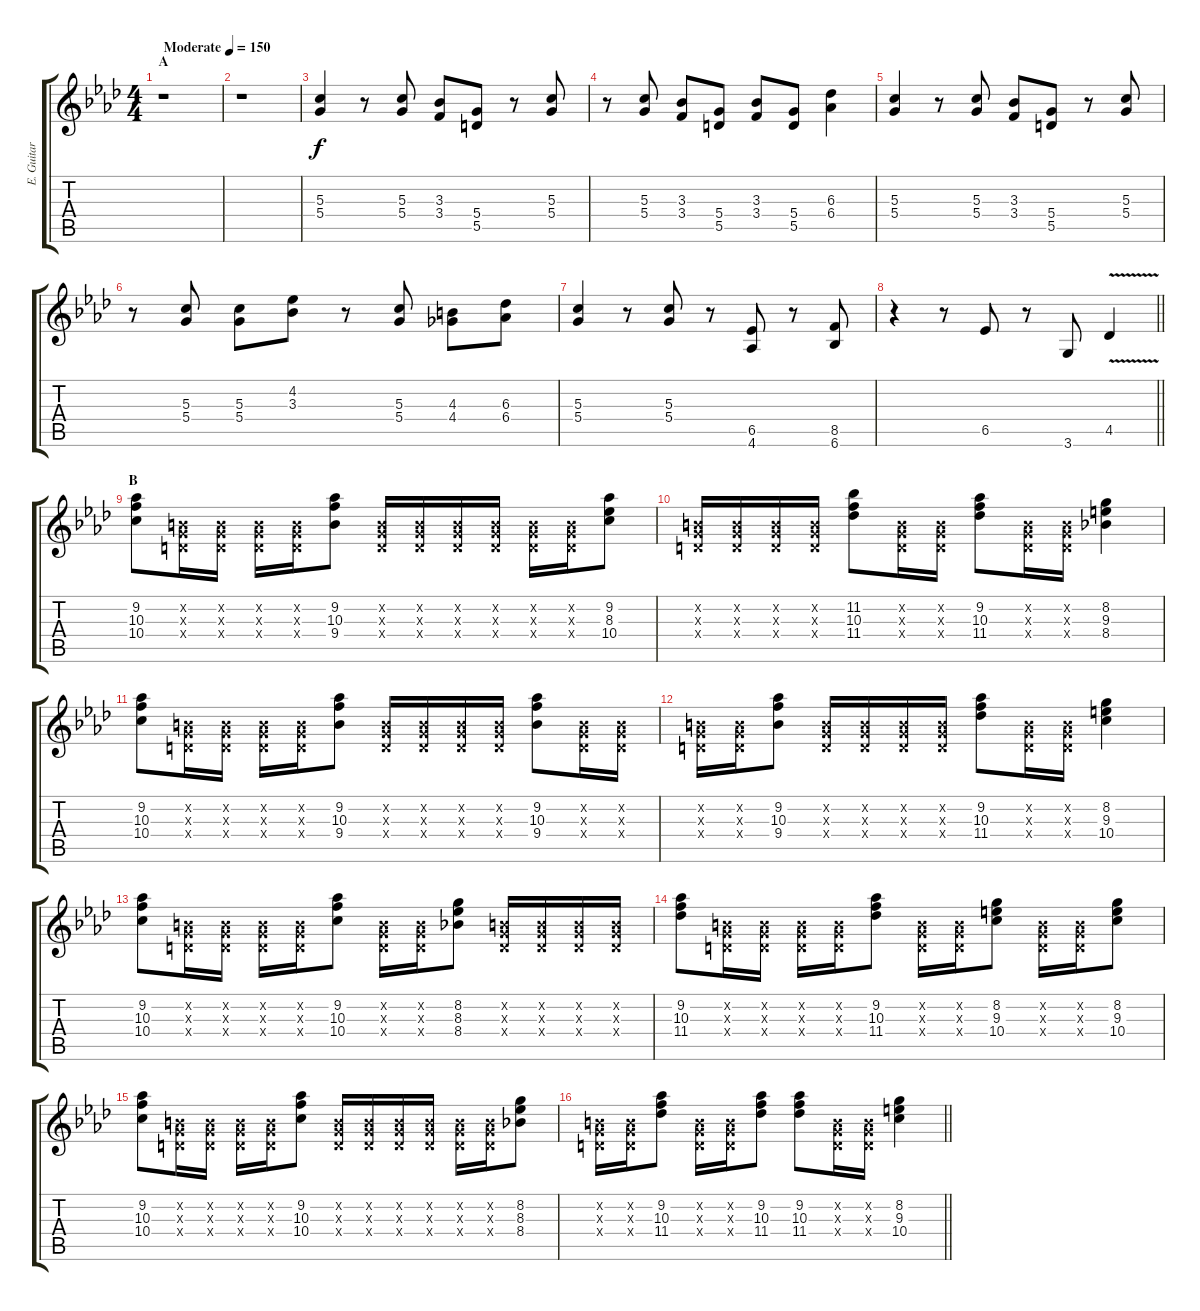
\track ("E. Guitar I" "E. Guitar ") {instrument overdrivenguitar}
\staff {score tabs}
\tuning (E4 B3 G3 D3 A2 E2) {hide}
\ts (4 4)
\section ("" "A")
\tempo (150 "Moderate")
\clef g2
\ks ab
r.1{dy f instrument overdrivenguitar} |
r.1 |
(5.3 5.4).4 r.8 (5.3 5.4).8 (3.3 3.4).8 (5.4 5.5).8 r.8 (5.3 5.4).8 |
r.8 (5.3 5.4).8 (3.3 3.4).8 (5.4 5.5).8 (3.3 3.4).8 (5.4 5.5).8 (6.3 6.4).4 |
(5.3 5.4).4 r.8 (5.3 5.4).8 (3.3 3.4).8 (5.4 5.5).8 r.8 (5.3 5.4).8 |
r.8 (5.3 5.4).8 (5.3 5.4).8 (4.2 3.3).8 r.8 (5.3 5.4).8 (4.3 4.4).8 (6.3 6.4).8 |
(5.3 5.4).4 r.8 (5.3 5.4).8 r.8 (6.5 4.6).8 r.8 (8.5 6.6).8 |
\barLineRight lightlight
r.4 r.8 6.5.8 r.8 3.6.8 4.5{v}.4 |
\section ("" "B")
(9.2 10.3 10.4).8 (0.2{x} 0.3{x} 0.4{x}).16 (0.2{x} 0.3{x} 0.4{x}).16 (0.2{x} 0.3{x} 0.4{x}).16 (0.2{x} 0.3{x} 0.4{x}).16 (9.2 10.3 9.4).8 (0.2{x} 0.3{x} 0.4{x}).16 (0.2{x} 0.3{x} 0.4{x}).16 (0.2{x} 0.3{x} 0.4{x}).16 (0.2{x} 0.3{x} 0.4{x}).16 (0.2{x} 0.3{x} 0.4{x}).16 (0.2{x} 0.3{x} 0.4{x}).16 (9.2 8.3 10.4).8 |
(0.2{x} 0.3{x} 0.4{x}).16 (0.2{x} 0.3{x} 0.4{x}).16 (0.2{x} 0.3{x} 0.4{x}).16 (0.2{x} 0.3{x} 0.4{x}).16 (11.2 10.3 11.4).8 (0.2{x} 0.3{x} 0.4{x}).16 (0.2{x} 0.3{x} 0.4{x}).16 (9.2 10.3 11.4).8 (0.2{x} 0.3{x} 0.4{x}).16 (0.2{x} 0.3{x} 0.4{x}).16 (8.2 9.3 8.4).4 |
(9.2 10.3 10.4).8 (0.2{x} 0.3{x} 0.4{x}).16 (0.2{x} 0.3{x} 0.4{x}).16 (0.2{x} 0.3{x} 0.4{x}).16 (0.2{x} 0.3{x} 0.4{x}).16 (9.2 10.3 9.4).8 (0.2{x} 0.3{x} 0.4{x}).16 (0.2{x} 0.3{x} 0.4{x}).16 (0.2{x} 0.3{x} 0.4{x}).16 (0.2{x} 0.3{x} 0.4{x}).16 (9.2 10.3 9.4).8 (0.2{x} 0.3{x} 0.4{x}).16 (0.2{x} 0.3{x} 0.4{x}).16 |
(0.2{x} 0.3{x} 0.4{x}).16 (0.2{x} 0.3{x} 0.4{x}).16 (9.2 10.3 9.4).8 (0.2{x} 0.3{x} 0.4{x}).16 (0.2{x} 0.3{x} 0.4{x}).16 (0.2{x} 0.3{x} 0.4{x}).16 (0.2{x} 0.3{x} 0.4{x}).16 (9.2 10.3 11.4).8 (0.2{x} 0.3{x} 0.4{x}).16 (0.2{x} 0.3{x} 0.4{x}).16 (8.2 9.3 10.4).4 |
(9.2 10.3 10.4).8 (0.2{x} 0.3{x} 0.4{x}).16 (0.2{x} 0.3{x} 0.4{x}).16 (0.2{x} 0.3{x} 0.4{x}).16 (0.2{x} 0.3{x} 0.4{x}).16 (9.2 10.3 10.4).8 (0.2{x} 0.3{x} 0.4{x}).16 (0.2{x} 0.3{x} 0.4{x}).16 (8.2 8.3 8.4).8 (0.2{x} 0.3{x} 0.4{x}).16 (0.2{x} 0.3{x} 0.4{x}).16 (0.2{x} 0.3{x} 0.4{x}).16 (0.2{x} 0.3{x} 0.4{x}).16 |
(9.2 10.3 11.4).8 (0.2{x} 0.3{x} 0.4{x}).16 (0.2{x} 0.3{x} 0.4{x}).16 (0.2{x} 0.3{x} 0.4{x}).16 (0.2{x} 0.3{x} 0.4{x}).16 (9.2 10.3 11.4).8 (0.2{x} 0.3{x} 0.4{x}).16 (0.2{x} 0.3{x} 0.4{x}).16 (8.2 9.3 10.4).8 (0.2{x} 0.3{x} 0.4{x}).16 (0.2{x} 0.3{x} 0.4{x}).16 (8.2 9.3 10.4).8 |
(9.2 10.3 10.4).8 (0.2{x} 0.3{x} 0.4{x}).16 (0.2{x} 0.3{x} 0.4{x}).16 (0.2{x} 0.3{x} 0.4{x}).16 (0.2{x} 0.3{x} 0.4{x}).16 (9.2 10.3 10.4).8 (0.2{x} 0.3{x} 0.4{x}).16 (0.2{x} 0.3{x} 0.4{x}).16 (0.2{x} 0.3{x} 0.4{x}).16 (0.2{x} 0.3{x} 0.4{x}).16 (0.2{x} 0.3{x} 0.4{x}).16 (0.2{x} 0.3{x} 0.4{x}).16 (8.2 8.3 8.4).8 |
\barLineRight lightlight
(0.2{x} 0.3{x} 0.4{x}).16 (0.2{x} 0.3{x} 0.4{x}).16 (9.2 10.3 11.4).8 (0.2{x} 0.3{x} 0.4{x}).16 (0.2{x} 0.3{x} 0.4{x}).16 (9.2 10.3 11.4).8 (9.2 10.3 11.4).8 (0.2{x} 0.3{x} 0.4{x}).16 (0.2{x} 0.3{x} 0.4{x}).16 (8.2 9.3 10.4).4
